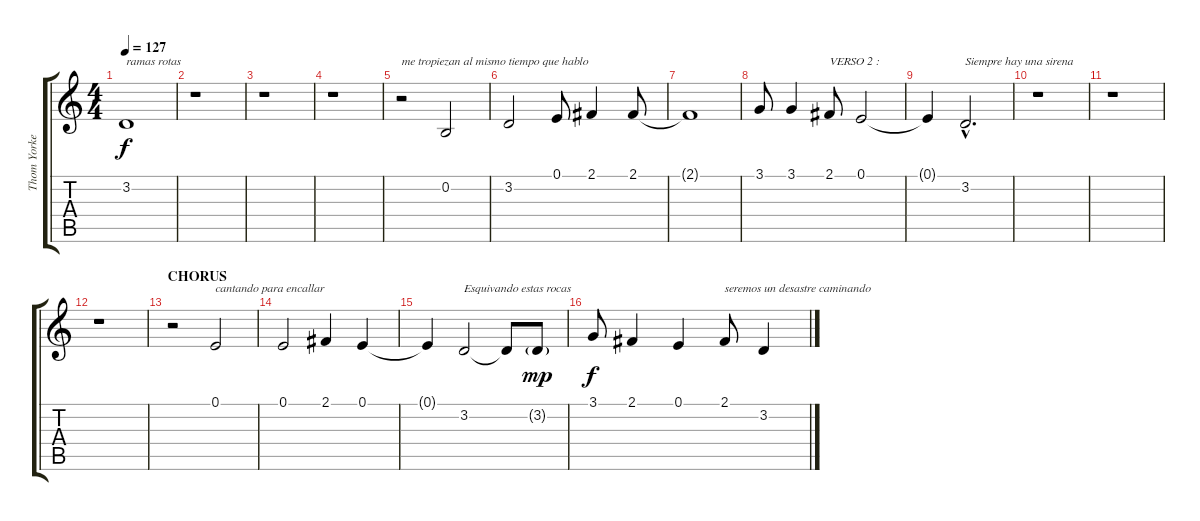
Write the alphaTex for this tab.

\track ("Thom Yorke (voz)" "Thom Yorke") {instrument lead8bassandlead}
\staff {score tabs}
\tuning (E4 B3 G3 D3 A2 E2) {hide}
\ts (4 4)
\tempo 127
\clef g2
\ks c
3.2{t}.1{txt "ramas rotas" dy f} |
r.1 |
r.1 |
r.1 |
r.2{txt "me tropiezan al mismo tiempo que hablo"} 0.2.2 |
3.2.2 0.1.8 2.1.4 2.1.8 |
2.1{t}.1 |
3.1.8 3.1.4 2.1.8{txt "VERSO 2 :"} 0.1.2 |
0.1{t}.4 3.2{hac}.2{d txt "Siempre hay una sirena"} |
r.1 |
r.1 |
r.1 |
\section ("" "CHORUS")
r.2 0.1.2{txt "cantando para encallar"} |
0.1.2 2.1.4 0.1.4 |
0.1{t}.4 3.2.2{txt "Esquivando estas rocas"} 3.2{t}.8 3.2{g}.8{dy mp} |
3.1.8{dy f} 2.1.4 0.1.4 2.1.8{txt "seremos un desastre caminando"} 3.2.4
